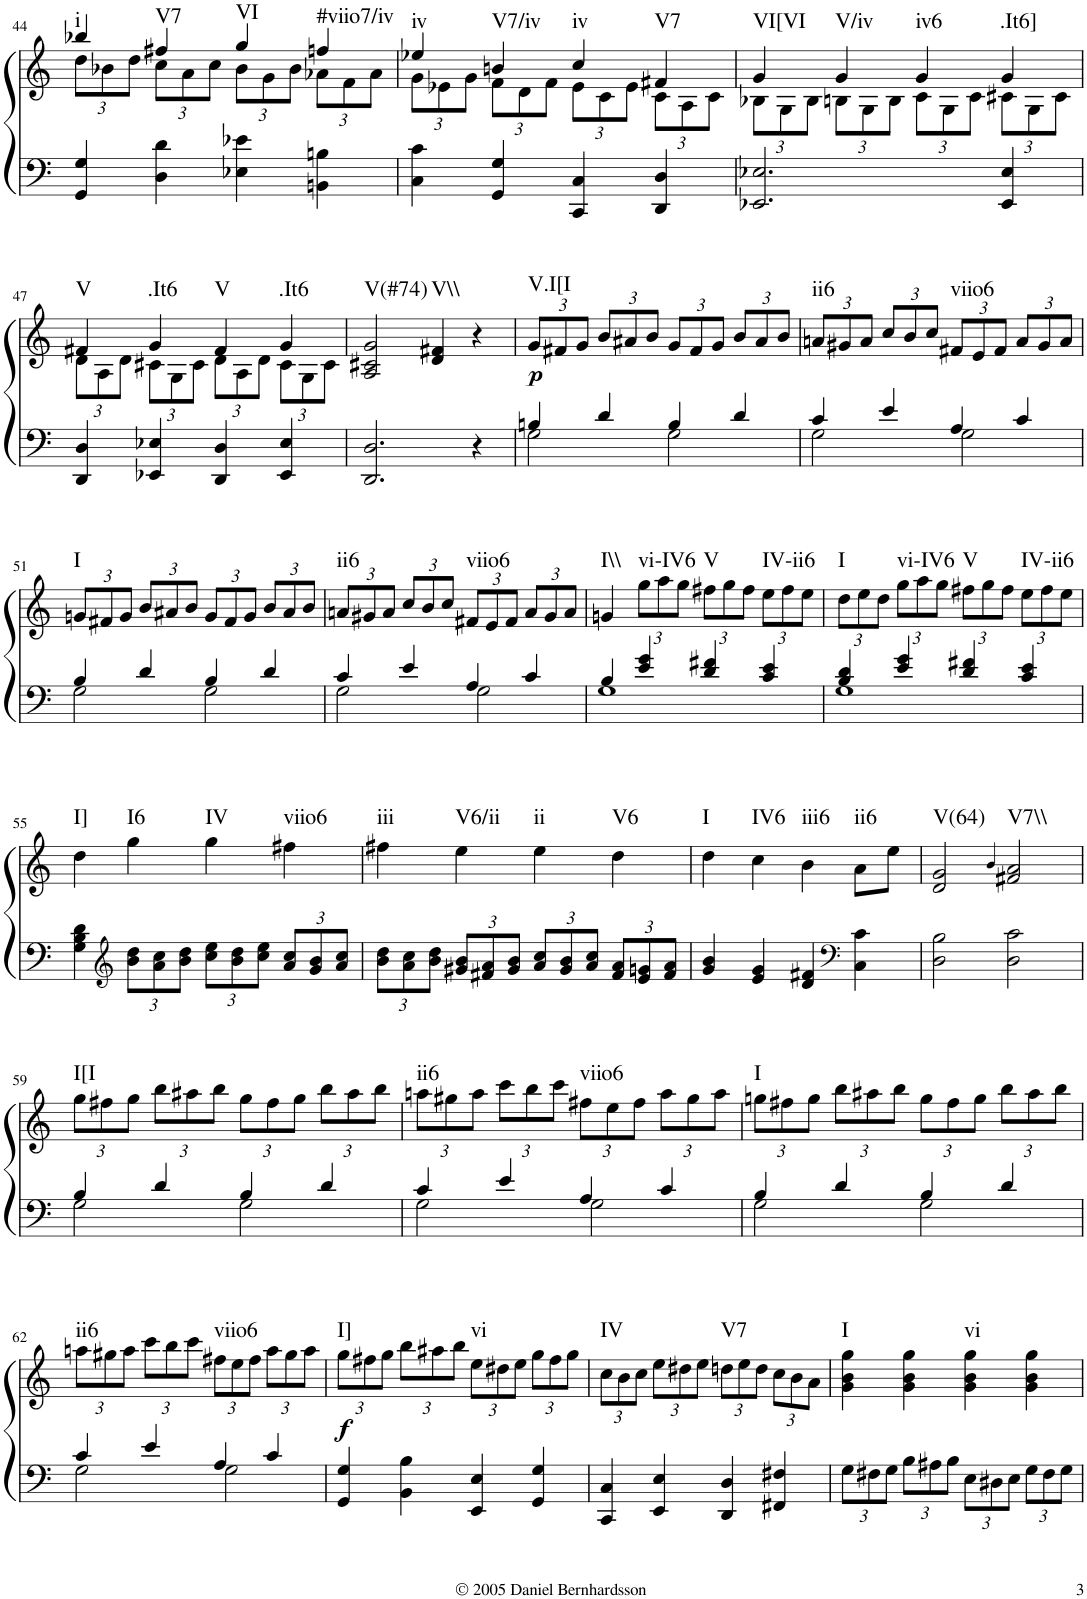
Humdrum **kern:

**kern	**kern	**dynam	**harte
*part1	*part1	*part1	*part1
*staff2	*staff1	*staff1/2	*
*I"Piano	*	*	*
*I'Pno.	*	*	*
!!LO:PB:g=z
*clefG2	*clefG2	*	*
*k[]	*k[]	*	*
*M4/4	*M4/4	*	*
*met(c)	*met(c)	*	*
=44	=44	=44	=44
*	*^	*	*
*	*	*Xbrackettup	*	*
!	!	!	!	!LO:H:kt=i
4GG/ 4G/	4bb-X/	12dd\L	.	N
.	.	12b-X\	.	.
.	.	12dd\J	.	.
!	!	!	!	!LO:H:kt=V7
4D\ 4d\	4ff#X/	12cc\L	.	N
.	.	12a\	.	.
.	.	12cc\J	.	.
!	!	!	!	!LO:H:kt=VI
4E-X\ 4e-X\	4gg/	12b-\L	.	N
.	.	12g\	.	.
.	.	12b-\J	.	.
!	!	!	!	!LO:H:kt=#viio7/iv
4BBn\ 4Bn\	4ffn/	12a-X\L	.	N
.	.	12f\	.	.
.	.	12a-\J	.	.
=45	=45	=45	=45	=45
!	!	!	!	!LO:H:kt=iv
4C\ 4c\	4ee-X/	12g\L	.	N
.	.	12e-X\	.	.
.	.	12g\J	.	.
!	!	!	!	!LO:H:kt=V7/iv
4GG/ 4G/	4bn/	12f\L	.	N
.	.	12d\	.	.
.	.	12f\J	.	.
!	!	!	!	!LO:H:kt=iv
4CC/ 4C/	4cc/	12e-\L	.	N
.	.	12c\	.	.
.	.	12e-\J	.	.
!	!	!	!	!LO:H:kt=V7
4DD/ 4D/	4f#X/	12c\L	.	N
.	.	12A\	.	.
.	.	12c\J	.	.
=46	=46	=46	=46	=46
!	!	!	!	!LO:H:kt=VI[VI
2.EE-X/ 2.E-X/	4g/	12B-X\L	.	N
.	.	12G\	.	.
.	.	12B-\J	.	.
!	!	!	!	!LO:H:kt=V/iv
.	4g/	12Bn\L	.	N
.	.	12G\	.	.
.	.	12B\J	.	.
!	!	!	!	!LO:H:kt=iv6
.	4g/	12c\L	.	N
.	.	12G\	.	.
.	.	12c\J	.	.
!	!	!	!	!LO:H:kt=.It6]
4EE-/ 4E-/	4g/	12c#X\L	.	N
.	.	12G\	.	.
.	.	12c#\J	.	.
!!LO:LB:g=z	!!
=47	=47	=47	=47	=47
!	!	!	!	!LO:H:kt=V
4DD/ 4D/	4f#X/	12d\L	.	N
.	.	12A\	.	.
.	.	12d\J	.	.
!	!	!	!	!LO:H:kt=.It6
4EE-X/ 4E-X/	4g/	12c#X\L	.	N
.	.	12G\	.	.
.	.	12c#\J	.	.
!	!	!	!	!LO:H:kt=V
4DD/ 4D/	4f#/	12d\L	.	N
.	.	12A\	.	.
.	.	12d\J	.	.
!	!	!	!	!LO:H:kt=.It6
4EE-/ 4E-/	4g/	12c#\L	.	N
.	.	12G\	.	.
.	.	12c#\J	.	.
=48	=48	=48	=48	=48
!	!	!	!	!LO:H:kt=V(#74)
*	*v	*v	*	*
2.DD/ 2.D/	2A/ 2c#X/ 2g/	.	N
!	!	!	!LO:H:kt=V\\
.	4d/ 4f#X/	.	N
4r	4r	.	.
=49	=49	=49	=49
*^	*	*	*
!	!	!	!LO:DY:b	!LO:H:kt=V.I[I
4Bn/	2G\	12g/L	p	N
.	.	12f#X/	.	.
.	.	12g/J	.	.
4d/	.	12b/L	.	.
.	.	12a#X/	.	.
.	.	12b/J	.	.
4B/	2G\	12g/L	.	.
.	.	12f#/	.	.
.	.	12g/J	.	.
4d/	.	12b/L	.	.
.	.	12a#/	.	.
.	.	12b/J	.	.
=50	=50	=50	=50	=50
!	!	!	!	!LO:H:kt=ii6
4c/	2G\	12an/L	.	N
.	.	12g#X/	.	.
.	.	12a/J	.	.
4e/	.	12cc/L	.	.
.	.	12b/	.	.
.	.	12cc/J	.	.
!	!	!	!	!LO:H:kt=viio6
4A/	2G\	12f#X/L	.	N
.	.	12e/	.	.
.	.	12f#/J	.	.
4c/	.	12a/L	.	.
.	.	12g#/	.	.
.	.	12a/J	.	.
!!LO:LB:g=z
=51	=51	=51	=51	=51
!	!	!	!	!LO:H:kt=I
4B/	2G\	12gn/L	.	N
.	.	12f#X/	.	.
.	.	12g/J	.	.
4d/	.	12b/L	.	.
.	.	12a#X/	.	.
.	.	12b/J	.	.
4B/	2G\	12g/L	.	.
.	.	12f#/	.	.
.	.	12g/J	.	.
4d/	.	12b/L	.	.
.	.	12a#/	.	.
.	.	12b/J	.	.
=52	=52	=52	=52	=52
!	!	!	!	!LO:H:kt=ii6
4c/	2G\	12an/L	.	N
.	.	12g#X/	.	.
.	.	12a/J	.	.
4e/	.	12cc/L	.	.
.	.	12b/	.	.
.	.	12cc/J	.	.
!	!	!	!	!LO:H:kt=viio6
4A/	2G\	12f#X/L	.	N
.	.	12e/	.	.
.	.	12f#/J	.	.
4c/	.	12a/L	.	.
.	.	12g#/	.	.
.	.	12a/J	.	.
=53	=53	=53	=53	=53
!	!	!	!	!LO:H:kt=I\\
4B/	1G	4gn/	.	N
!	!	!	!	!LO:H:kt=vi-IV6
4e/ 4g/	.	12gg\L	.	N
.	.	12aa\	.	.
.	.	12gg\J	.	.
!	!	!	!	!LO:H:kt=V
4d/ 4f#X/	.	12ff#X\L	.	N
.	.	12gg\	.	.
.	.	12ff#\J	.	.
!	!	!	!	!LO:H:kt=IV-ii6
4c/ 4e/	.	12ee\L	.	N
.	.	12ff#\	.	.
.	.	12ee\J	.	.
=54	=54	=54	=54	=54
!	!	!	!	!LO:H:kt=I
4B/ 4d/	1G	12dd\L	.	N
.	.	12ee\	.	.
.	.	12dd\J	.	.
!	!	!	!	!LO:H:kt=vi-IV6
4e/ 4g/	.	12gg\L	.	N
.	.	12aa\	.	.
.	.	12gg\J	.	.
!	!	!	!	!LO:H:kt=V
4d/ 4f#X/	.	12ff#X\L	.	N
.	.	12gg\	.	.
.	.	12ff#\J	.	.
!	!	!	!	!LO:H:kt=IV-ii6
4c/ 4e/	.	12ee\L	.	N
.	.	12ff#\	.	.
.	.	12ee\J	.	.
*v	*v	*	*	*
!!LO:LB:g=z
=55	=55	=55	=55
!	!	!	!LO:H:kt=I]
4G\ 4B\ 4d\	4dd\	.	N
*clefG2	*	*	*
*Xbrackettup	*	*	*
!	!	!	!LO:H:kt=I6
12b\ 12dd\L	4gg\	.	N
12a\ 12cc\	.	.	.
12b\ 12dd\J	.	.	.
!	!	!	!LO:H:kt=IV
12cc\ 12ee\L	4gg\	.	N
12b\ 12dd\	.	.	.
12cc\ 12ee\J	.	.	.
!	!	!	!LO:H:kt=viio6
12a/ 12cc/L	4ff#X\	.	N
12g/ 12b/	.	.	.
12a/ 12cc/J	.	.	.
=56	=56	=56	=56
!	!	!	!LO:H:kt=iii
12b\ 12dd\L	4ff#X\	.	N
12a\ 12cc\	.	.	.
12b\ 12dd\J	.	.	.
!	!	!	!LO:H:kt=V6/ii
12g#X/ 12b/L	4ee\	.	N
12f#X/ 12a/	.	.	.
12g#/ 12b/J	.	.	.
!	!	!	!LO:H:kt=ii
12a/ 12cc/L	4ee\	.	N
12g#/ 12b/	.	.	.
12a/ 12cc/J	.	.	.
!	!	!	!LO:H:kt=V6
12f#/ 12a/L	4dd\	.	N
12e/ 12gn/	.	.	.
12f#/ 12a/J	.	.	.
=57	=57	=57	=57
!	!	!	!LO:H:kt=I
4g/ 4b/	4dd\	.	N
!	!	!	!LO:H:kt=IV6
4e/ 4g/	4cc\	.	N
!	!	!	!LO:H:kt=iii6
4d/ 4f#X/	4b\	.	N
*clefF4	*	*	*
!	!	!	!LO:H:kt=ii6
4C\ 4c\	8a\L	.	N
.	8ee\J	.	.
=58	=58	=58	=58
!	!	!	!LO:H:kt=V(64)
2D\ 2B\	2d/ 2g/	.	N
.	4qb/	.	.
!	!	!	!LO:H:kt=V7\\
2D\ 2c\	2f#X/ 2a/	.	N
!!LO:LB:g=z
=59	=59	=59	=59
*^	*	*	*
!	!	!	!	!LO:H:kt=I[I
4B/	2G\	12gg\L	.	N
.	.	12ff#X\	.	.
.	.	12gg\J	.	.
4d/	.	12bb\L	.	.
.	.	12aa#X\	.	.
.	.	12bb\J	.	.
4B/	2G\	12gg\L	.	.
.	.	12ff#\	.	.
.	.	12gg\J	.	.
4d/	.	12bb\L	.	.
.	.	12aa#\	.	.
.	.	12bb\J	.	.
=60	=60	=60	=60	=60
!	!	!	!	!LO:H:kt=ii6
4c/	2G\	12aan\L	.	N
.	.	12gg#X\	.	.
.	.	12aa\J	.	.
4e/	.	12ccc\L	.	.
.	.	12bb\	.	.
.	.	12ccc\J	.	.
!	!	!	!	!LO:H:kt=viio6
4A/	2G\	12ff#X\L	.	N
.	.	12ee\	.	.
.	.	12ff#\J	.	.
4c/	.	12aa\L	.	.
.	.	12gg#\	.	.
.	.	12aa\J	.	.
=61	=61	=61	=61	=61
!	!	!	!	!LO:H:kt=I
4B/	2G\	12ggn\L	.	N
.	.	12ff#X\	.	.
.	.	12gg\J	.	.
4d/	.	12bb\L	.	.
.	.	12aa#X\	.	.
.	.	12bb\J	.	.
4B/	2G\	12gg\L	.	.
.	.	12ff#\	.	.
.	.	12gg\J	.	.
4d/	.	12bb\L	.	.
.	.	12aa#\	.	.
.	.	12bb\J	.	.
!!LO:LB:g=z
=62	=62	=62	=62	=62
!	!	!	!	!LO:H:kt=ii6
4c/	2G\	12aan\L	.	N
.	.	12gg#X\	.	.
.	.	12aa\J	.	.
4e/	.	12ccc\L	.	.
.	.	12bb\	.	.
.	.	12ccc\J	.	.
!	!	!	!	!LO:H:kt=viio6
4A/	2G\	12ff#X\L	.	N
.	.	12ee\	.	.
.	.	12ff#\J	.	.
4c/	.	12aa\L	.	.
.	.	12gg#\	.	.
.	.	12aa\J	.	.
*v	*v	*	*	*
=63	=63	=63	=63
!	!	!LO:DY:b	!LO:H:kt=I]
4GG/ 4G/	12gg\L	f	N
.	12ff#X\	.	.
.	12gg\J	.	.
4BB\ 4B\	12bb\L	.	.
.	12aa#X\	.	.
.	12bb\J	.	.
!	!	!	!LO:H:kt=vi
4EE/ 4E/	12ee\L	.	N
.	12dd#X\	.	.
.	12ee\J	.	.
4GG/ 4G/	12gg\L	.	.
.	12ff#\	.	.
.	12gg\J	.	.
=64	=64	=64	=64
!	!	!	!LO:H:kt=IV
4CC/ 4C/	12cc\L	.	N
.	12b\	.	.
.	12cc\J	.	.
4EE/ 4E/	12ee\L	.	.
.	12dd#X\	.	.
.	12ee\J	.	.
!	!	!	!LO:H:kt=V7
4DD/ 4D/	12ddn\L	.	N
.	12ee\	.	.
.	12dd\J	.	.
4FF#X/ 4F#X/	12cc\L	.	.
.	12b\	.	.
.	12a\J	.	.
=65	=65	=65	=65
!	!	!	!LO:H:kt=I
12G\L	4g\ 4b\ 4gg\	.	N
12F#X\	.	.	.
12G\J	.	.	.
12B\L	4g\ 4b\ 4gg\	.	.
12A#X\	.	.	.
12B\J	.	.	.
!	!	!	!LO:H:kt=vi
12E\L	4g\ 4b\ 4gg\	.	N
12D#X\	.	.	.
12E\J	.	.	.
12G\L	4g\ 4b\ 4gg\	.	.
12F#\	.	.	.
12G\J	.	.	.
=	=	=	=
*-	*-	*-	*-
